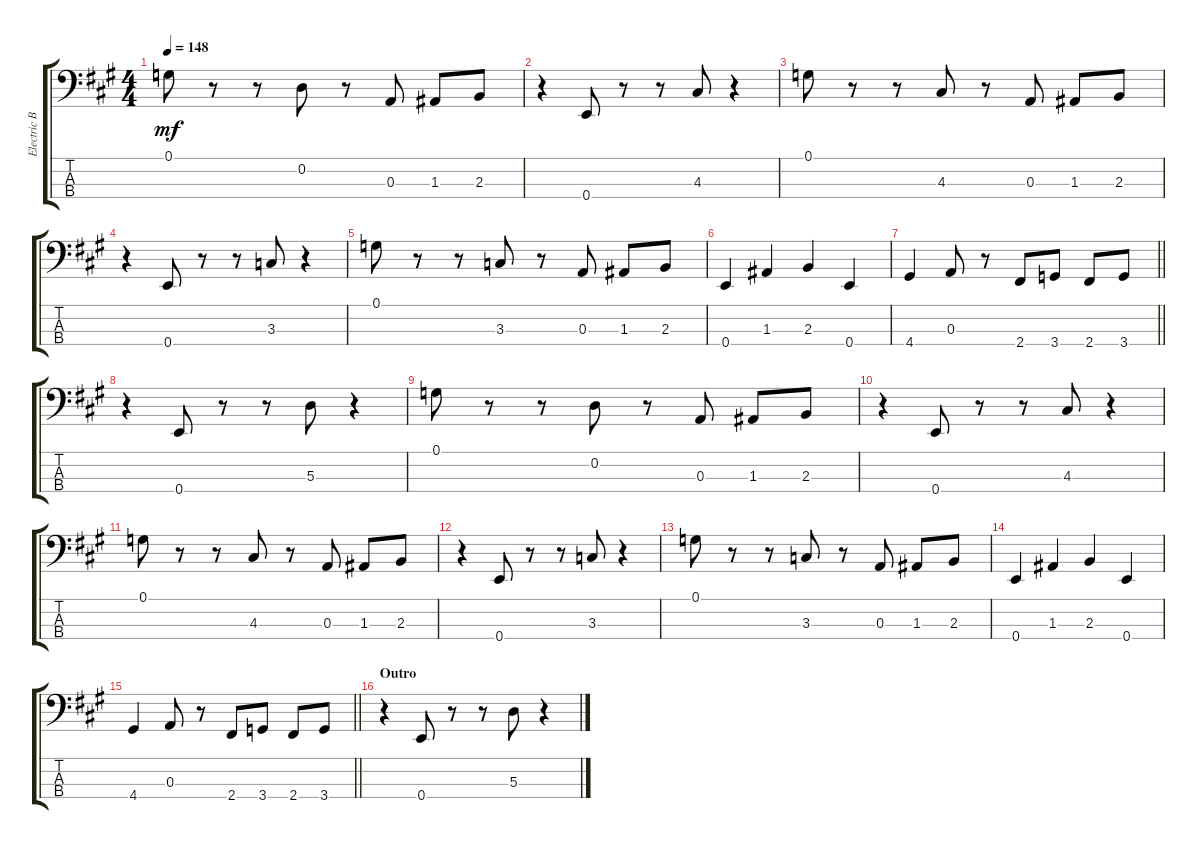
\track ("Electric Bass" "Electric B") {instrument electricbassfinger}
\staff {score tabs}
\tuning (G2 D2 A1 E1) {hide}
\ts (4 4)
\tempo 148
\clef f4
\ks a
0.1.8{dy mf} r.8 r.8 0.2.8 r.8 0.3.8 1.3.8 2.3.8 |
r.4 0.4.8 r.8 r.8 4.3.8 r.4 |
0.1.8 r.8 r.8 4.3.8 r.8 0.3.8 1.3.8 2.3.8 |
r.4 0.4.8 r.8 r.8 3.3.8 r.4 |
0.1.8 r.8 r.8 3.3.8 r.8 0.3.8 1.3.8 2.3.8 |
0.4.4 1.3.4 2.3.4 0.4.4 |
\barLineRight lightlight
4.4.4 0.3.8 r.8 2.4.8 3.4.8 2.4.8 3.4.8 |
r.4 0.4.8 r.8 r.8 5.3.8 r.4 |
0.1.8 r.8 r.8 0.2.8 r.8 0.3.8 1.3.8 2.3.8 |
r.4 0.4.8 r.8 r.8 4.3.8 r.4 |
0.1.8 r.8 r.8 4.3.8 r.8 0.3.8 1.3.8 2.3.8 |
r.4 0.4.8 r.8 r.8 3.3.8 r.4 |
0.1.8 r.8 r.8 3.3.8 r.8 0.3.8 1.3.8 2.3.8 |
0.4.4 1.3.4 2.3.4 0.4.4 |
\barLineRight lightlight
4.4.4 0.3.8 r.8 2.4.8 3.4.8 2.4.8 3.4.8 |
\section ("" "Outro")
r.4 0.4.8 r.8 r.8 5.3.8 r.4
